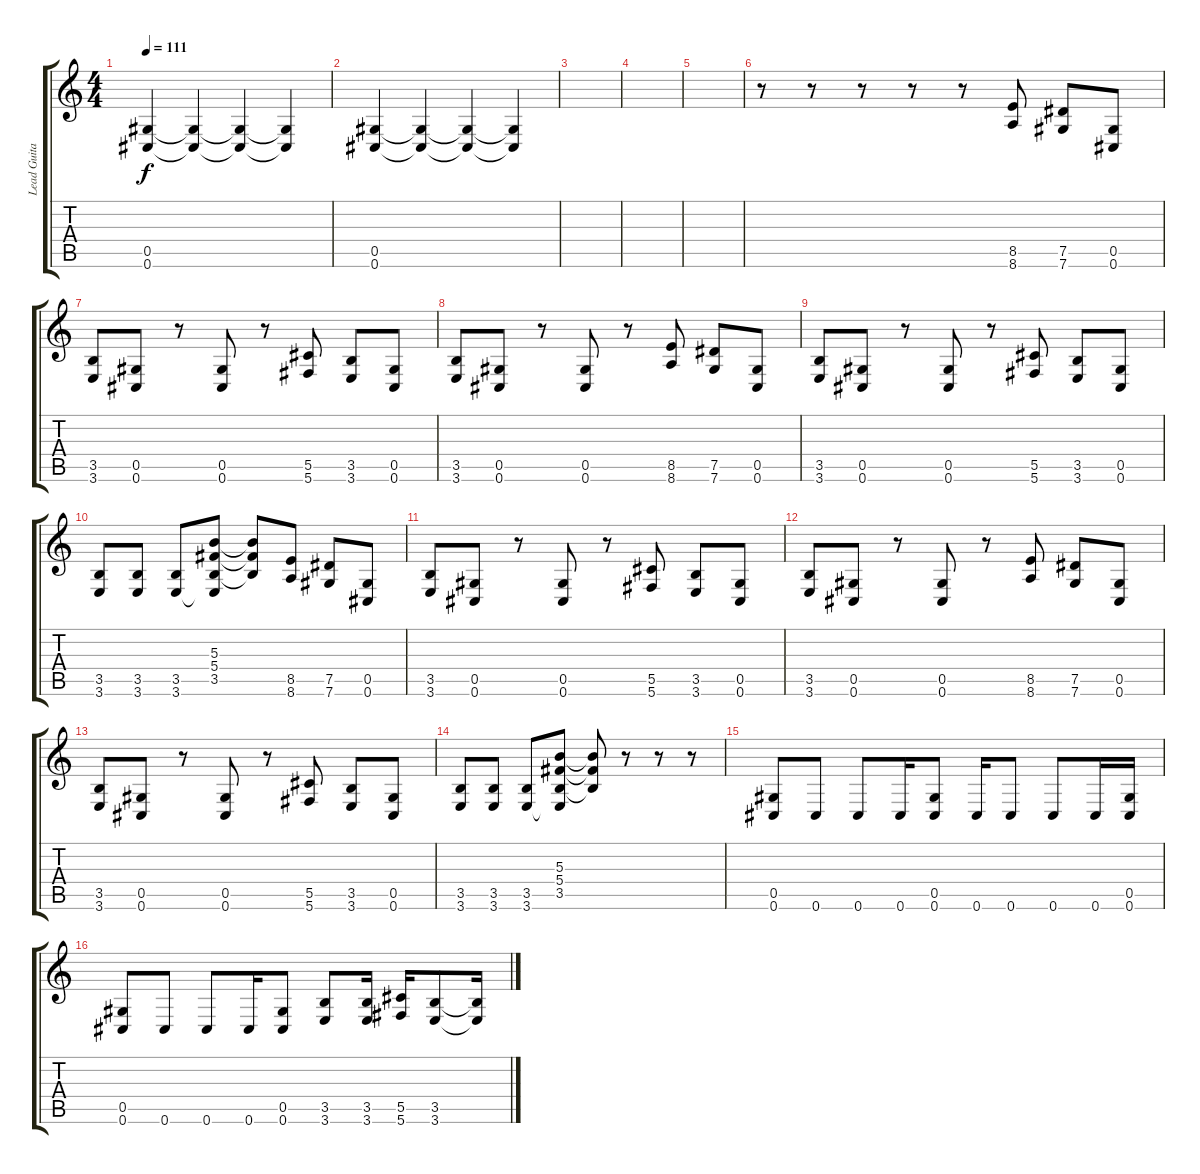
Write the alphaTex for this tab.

\track ("Lead Guitar" "Lead Guita") {instrument overdrivenguitar}
\staff {score tabs}
\tuning (Eb4 Bb3 Gb3 Db3 Ab2 Db2) {hide}
\ts (4 4)
\tempo 111
\clef g2
\ks c
(0.5 0.6).4{dy f} (0.5{t} 0.6{t}).4 (0.5{t} 0.6{t}).4 (0.5{t} 0.6{t}).4 |
(0.5 0.6).4 (0.5{t} 0.6{t}).4 (0.5{t} 0.6{t}).4 (0.5{t} 0.6{t}).4 |
|
|
|
r.8{volume 16} r.8 r.8 r.8 r.8 (8.5 8.6).8 (7.5 7.6).8 (0.5 0.6).8 |
(3.5 3.6).8 (0.5 0.6).8 r.8 (0.5 0.6).8 r.8 (5.5 5.6).8 (3.5 3.6).8 (0.5 0.6).8 |
(3.5 3.6).8 (0.5 0.6).8 r.8 (0.5 0.6).8 r.8 (8.5 8.6).8 (7.5 7.6).8 (0.5 0.6).8 |
(3.5 3.6).8 (0.5 0.6).8 r.8 (0.5 0.6).8 r.8 (5.5 5.6).8 (3.5 3.6).8 (0.5 0.6).8 |
(3.5 3.6).8 (3.5 3.6).8 (3.5 3.6).8 (5.3 5.4 3.5 3.6{t}).8 (5.3{t} 5.4{t} 3.5{t}).8 (8.5 8.6).8 (7.5 7.6).8 (0.5 0.6).8 |
(3.5 3.6).8 (0.5 0.6).8 r.8 (0.5 0.6).8 r.8 (5.5 5.6).8 (3.5 3.6).8 (0.5 0.6).8 |
(3.5 3.6).8 (0.5 0.6).8 r.8 (0.5 0.6).8 r.8 (8.5 8.6).8 (7.5 7.6).8 (0.5 0.6).8 |
(3.5 3.6).8 (0.5 0.6).8 r.8 (0.5 0.6).8 r.8 (5.5 5.6).8 (3.5 3.6).8 (0.5 0.6).8 |
(3.5 3.6).8 (3.5 3.6).8 (3.5 3.6).8 (5.3 5.4 3.5 3.6{t}).8 (5.3{t} 5.4{t} 3.5{t}).8 r.8 r.8 r.8 |
(0.5 0.6).8 0.6.8 0.6.8 0.6.16 (0.5 0.6).8 0.6.16 0.6.8 0.6.8 0.6.16 (0.5 0.6).16 |
(0.5 0.6).8 0.6.8 0.6.8 0.6.16 (0.5 0.6).8 (3.5 3.6).8 (3.5 3.6).16 (5.5 5.6).16 (3.5 3.6).8 (3.5{t} 3.6{t}).16
